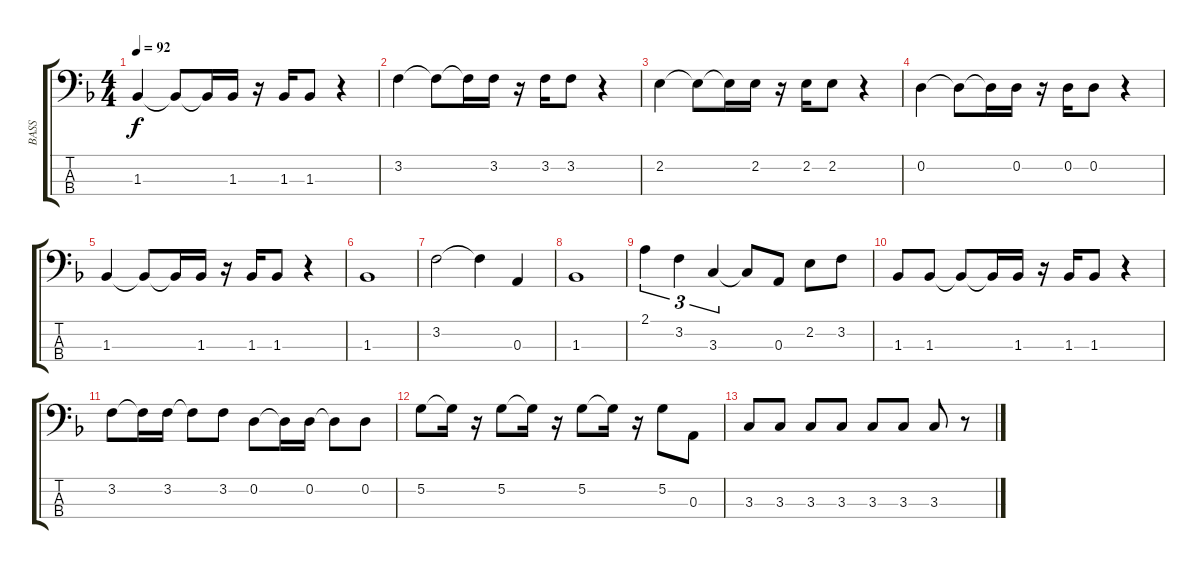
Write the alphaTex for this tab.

\track ("BASS" "BASS") {instrument electricbassfinger}
\staff {score tabs}
\tuning (G2 D2 A1 E1) {hide}
\ts (4 4)
\tempo 92
\clef f4
\ks f
1.3.4{dy f} 1.3{t}.8 1.3{t}.16 1.3.16 r.16 1.3.16 1.3.8 r.4 |
3.2.4 3.2{t}.8 3.2{t}.16 3.2.16 r.16 3.2.16 3.2.8 r.4 |
2.2.4 2.2{t}.8 2.2{t}.16 2.2.16 r.16 2.2.16 2.2.8 r.4 |
0.2.4 0.2{t}.8 0.2{t}.16 0.2.16 r.16 0.2.16 0.2.8 r.4 |
1.3.4 1.3{t}.8 1.3{t}.16 1.3.16 r.16 1.3.16 1.3.8 r.4 |
1.3.1 |
3.2.2 3.2{t}.4 0.3.4 |
1.3.1 |
2.1.4{tu (3 2)} 3.2.4{tu (3 2)} 3.3.4{tu (3 2)} 3.3{t}.8 0.3.8 2.2.8 3.2.8 |
1.3.8 1.3.8 1.3{t}.8 1.3{t}.16 1.3.16 r.16 1.3.16 1.3.8 r.4 |
3.2.8 3.2{t}.16 3.2.16 3.2{t}.8 3.2.8 0.2.8 0.2{t}.16 0.2.16 0.2{t}.8 0.2.8 |
5.2.8 5.2{t}.16 r.16 5.2.8 5.2{t}.16 r.16 5.2.8 5.2{t}.16 r.16 5.2.8 0.3.8 |
3.3.8 3.3.8 3.3.8 3.3.8 3.3.8 3.3.8 3.3.8 r.8
